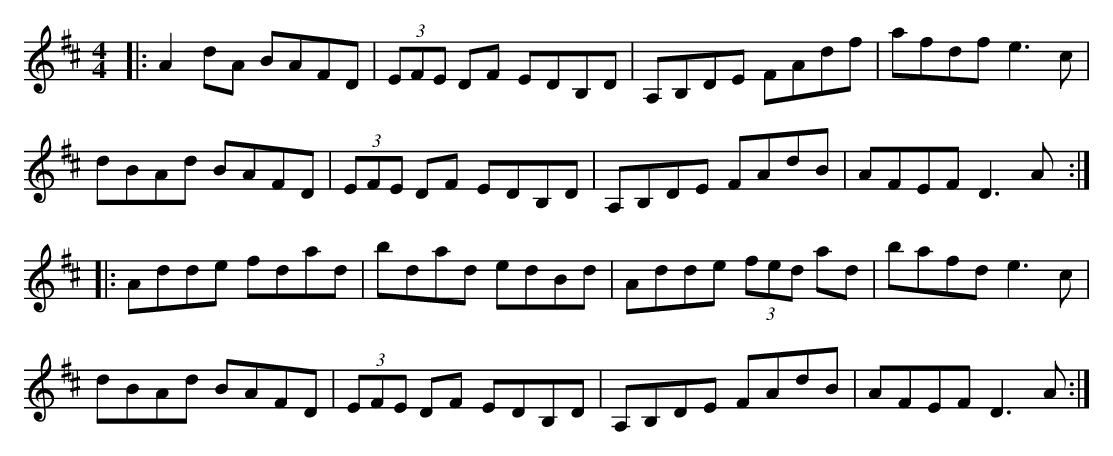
X:1
M:4/4
K:D
|: A2 dA BAFD | (3EFE DF EDB,D | A,B,DE FAdf | afdf e3 c |
dBAd BAFD | (3EFE DF EDB,D | A,B,DE FAdB | AFEF D3 A :|
|: Adde fdad | bdad edBd | Adde (3fed ad | bafd e3 c |
dBAd BAFD | (3EFE DF EDB,D | A,B,DE FAdB | AFEF D3 A :|
